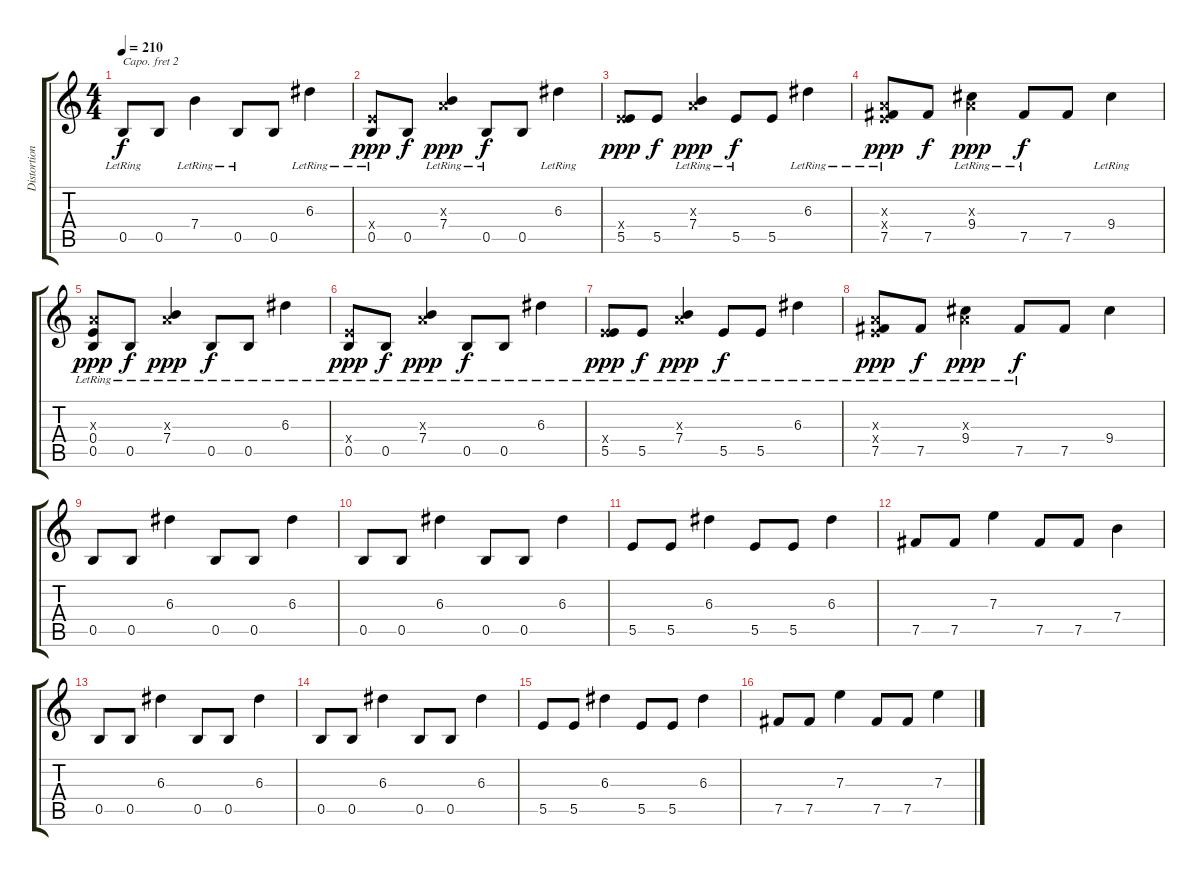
\track ("Distortion - Tom Delonge" "Distortion") {instrument distortionguitar}
\staff {score tabs}
\capo 2
\tuning (E4 B3 G3 D3 A2 E2) {hide}
\ts (4 4)
\tempo 210
\clef g2
\ks c
0.5{lr}.8{dy f} 0.5.8 7.4{lr}.4 0.5{lr}.8 0.5.8 6.3{lr}.4 |
(0.4{x} 0.5{lr}).8{dy ppp} 0.5.8{dy f} (0.3{x} 7.4{lr}).4{dy ppp} 0.5{lr}.8{dy f} 0.5.8 6.3{lr}.4 |
(0.4{x} 5.5).8{dy ppp} 5.5.8{dy f} (0.3{x} 7.4{lr}).4{dy ppp} 5.5{lr}.8{dy f} 5.5.8 6.3{lr}.4 |
(0.3{x} 0.4{x} 7.5{lr}).8{dy ppp} 7.5.8{dy f} (0.3{x} 9.4{lr}).4{dy ppp} 7.5{lr}.8{dy f} 7.5.8 9.4{lr}.4 |
(0.3{x} 0.4 0.5{lr}).8{dy ppp} 0.5{lr}.8{dy f} (0.3{x} 7.4{lr}).4{dy ppp} 0.5{lr}.8{dy f} 0.5{lr}.8 6.3{lr}.4 |
(0.4{x} 0.5{lr}).8{dy ppp} 0.5{lr}.8{dy f} (0.3{x} 7.4{lr}).4{dy ppp} 0.5{lr}.8{dy f} 0.5{lr}.8 6.3{lr}.4 |
(0.4{x} 5.5{lr}).8{dy ppp} 5.5{lr}.8{dy f} (0.3{x} 7.4{lr}).4{dy ppp} 5.5{lr}.8{dy f} 5.5{lr}.8 6.3{lr}.4 |
(0.3{x} 0.4{x} 7.5{lr}).8{dy ppp} 7.5{lr}.8{dy f} (0.3{x} 9.4{lr}).4{dy ppp} 7.5{lr}.8{dy f} 7.5.8 9.4.4 |
0.5.8 0.5.8 6.3.4 0.5.8 0.5.8 6.3.4 |
0.5.8 0.5.8 6.3.4 0.5.8 0.5.8 6.3.4 |
5.5.8 5.5.8 6.3.4 5.5.8 5.5.8 6.3.4 |
7.5.8 7.5.8 7.3.4 7.5.8 7.5.8 7.4.4 |
0.5.8 0.5.8 6.3.4 0.5.8 0.5.8 6.3.4 |
0.5.8 0.5.8 6.3.4 0.5.8 0.5.8 6.3.4 |
5.5.8 5.5.8 6.3.4 5.5.8 5.5.8 6.3.4 |
7.5.8 7.5.8 7.3.4 7.5.8 7.5.8 7.3.4
